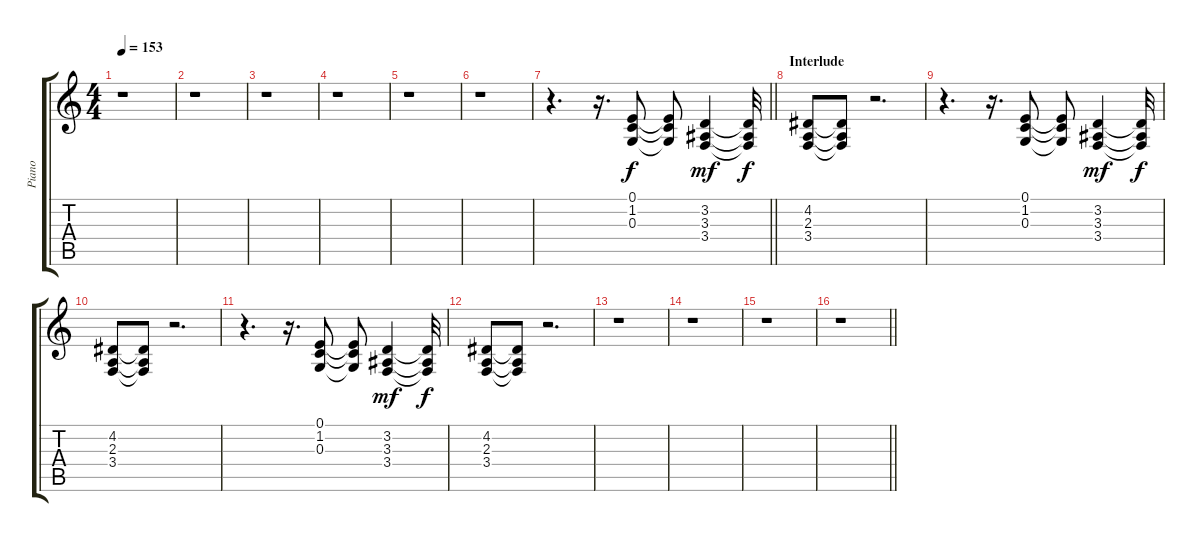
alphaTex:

\track ("Piano" "Piano") {instrument brightacousticpiano}
\staff {score tabs}
\tuning (E4 B3 G3 D3 A2 E2) {hide}
\ts (4 4)
\tempo 153
\clef g2
\ks c
r.1{dy f} |
r.1 |
r.1 |
r.1 |
r.1 |
r.1 |
\barLineRight lightlight
r.4{d} r.16{d} (0.1 1.2 0.3).8 (0.1{t} 1.2{t} 0.3{t}).8 (3.2 3.3 3.4).4{dy mf} (3.2{t} 3.3{t} 3.4{t}).32{dy f} |
\section ("" "Interlude")
(4.2 2.3 3.4).8 (4.2{t} 2.3{t} 3.4{t}).8 r.2{d} |
r.4{d} r.16{d} (0.1 1.2 0.3).8 (0.1{t} 1.2{t} 0.3{t}).8 (3.2 3.3 3.4).4{dy mf} (3.2{t} 3.3{t} 3.4{t}).32{dy f} |
(4.2 2.3 3.4).8 (4.2{t} 2.3{t} 3.4{t}).8 r.2{d} |
r.4{d} r.16{d} (0.1 1.2 0.3).8 (0.1{t} 1.2{t} 0.3{t}).8 (3.2 3.3 3.4).4{dy mf} (3.2{t} 3.3{t} 3.4{t}).32{dy f} |
(4.2 2.3 3.4).8 (4.2{t} 2.3{t} 3.4{t}).8 r.2{d} |
r.1 |
r.1 |
r.1 |
\barLineRight lightlight
r.1
